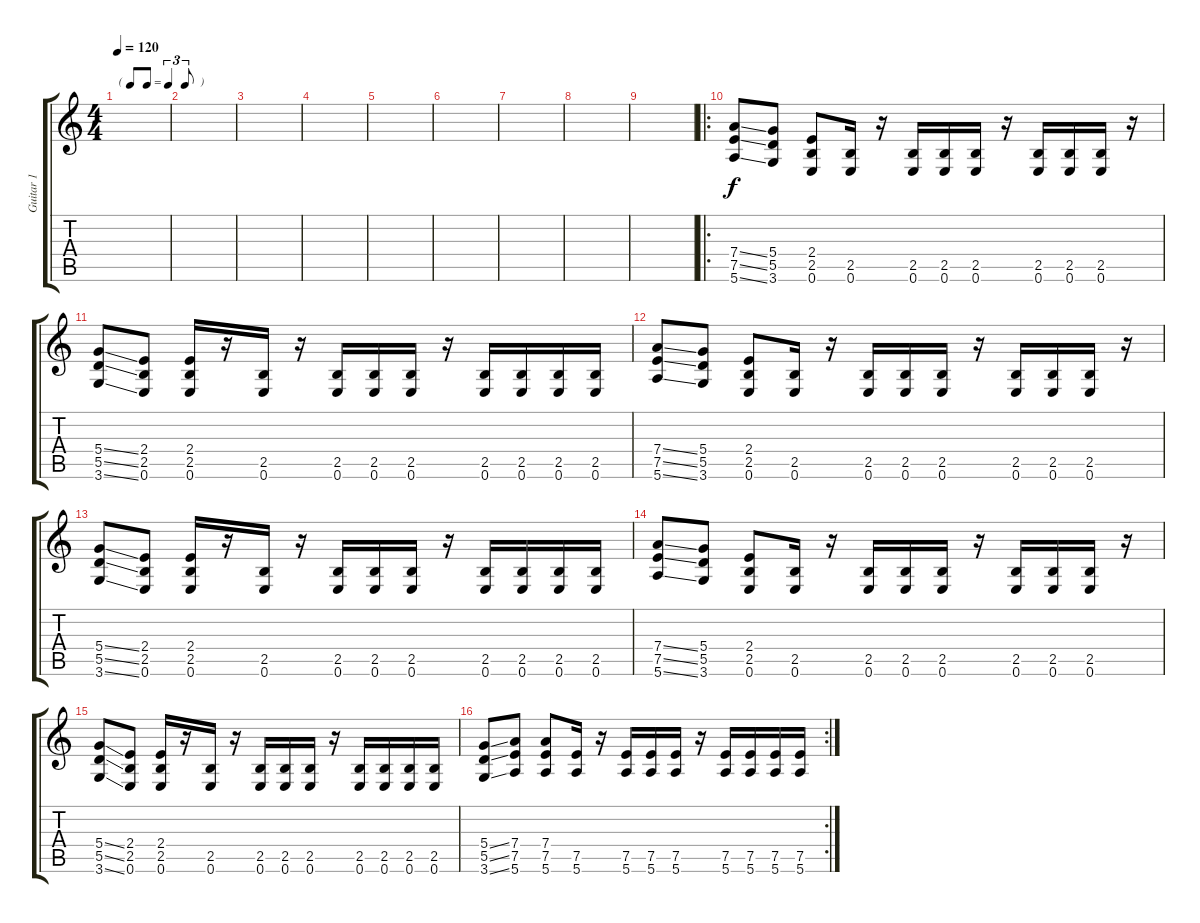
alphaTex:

\track ("Guitar 1" "Guitar 1") {instrument distortionguitar}
\staff {score tabs}
\tuning (E4 B3 G3 D3 A2 E2) {hide}
\ts (4 4)
\tf triplet8th
\tempo 120
\clef g2
\ks c
|
|
|
|
|
|
|
|
|
\ro
(7.4{ss} 7.5{ss} 5.6{ss}).8 (5.4 5.5 3.6).8 (2.4 2.5 0.6).8 (2.5 0.6).16 r.16 (2.5 0.6).16 (2.5 0.6).16 (2.5 0.6).16 r.16 (2.5 0.6).16 (2.5 0.6).16 (2.5 0.6).16 r.16 |
(5.4{ss} 5.5{ss} 3.6{ss}).8 (2.4 2.5 0.6).8 (2.4 2.5 0.6).16 r.16 (2.5 0.6).16 r.16 (2.5 0.6).16 (2.5 0.6).16 (2.5 0.6).16 r.16 (2.5 0.6).16 (2.5 0.6).16 (2.5 0.6).16 (2.5 0.6).16 |
(7.4{ss} 7.5{ss} 5.6{ss}).8 (5.4 5.5 3.6).8 (2.4 2.5 0.6).8 (2.5 0.6).16 r.16 (2.5 0.6).16 (2.5 0.6).16 (2.5 0.6).16 r.16 (2.5 0.6).16 (2.5 0.6).16 (2.5 0.6).16 r.16 |
(5.4{ss} 5.5{ss} 3.6{ss}).8 (2.4 2.5 0.6).8 (2.4 2.5 0.6).16 r.16 (2.5 0.6).16 r.16 (2.5 0.6).16 (2.5 0.6).16 (2.5 0.6).16 r.16 (2.5 0.6).16 (2.5 0.6).16 (2.5 0.6).16 (2.5 0.6).16 |
(7.4{ss} 7.5{ss} 5.6{ss}).8 (5.4 5.5 3.6).8 (2.4 2.5 0.6).8 (2.5 0.6).16 r.16 (2.5 0.6).16 (2.5 0.6).16 (2.5 0.6).16 r.16 (2.5 0.6).16 (2.5 0.6).16 (2.5 0.6).16 r.16 |
(5.4{ss} 5.5{ss} 3.6{ss}).8 (2.4 2.5 0.6).8 (2.4 2.5 0.6).16 r.16 (2.5 0.6).16 r.16 (2.5 0.6).16 (2.5 0.6).16 (2.5 0.6).16 r.16 (2.5 0.6).16 (2.5 0.6).16 (2.5 0.6).16 (2.5 0.6).16 |
\rc 2
(5.4{ss} 5.5{ss} 3.6{ss}).8 (7.4 7.5 5.6).8 (7.4 7.5 5.6).8 (7.5 5.6).16 r.16 (7.5 5.6).16 (7.5 5.6).16 (7.5 5.6).16 r.16 (7.5 5.6).16 (7.5 5.6).16 (7.5 5.6).16 (7.5 5.6).16
